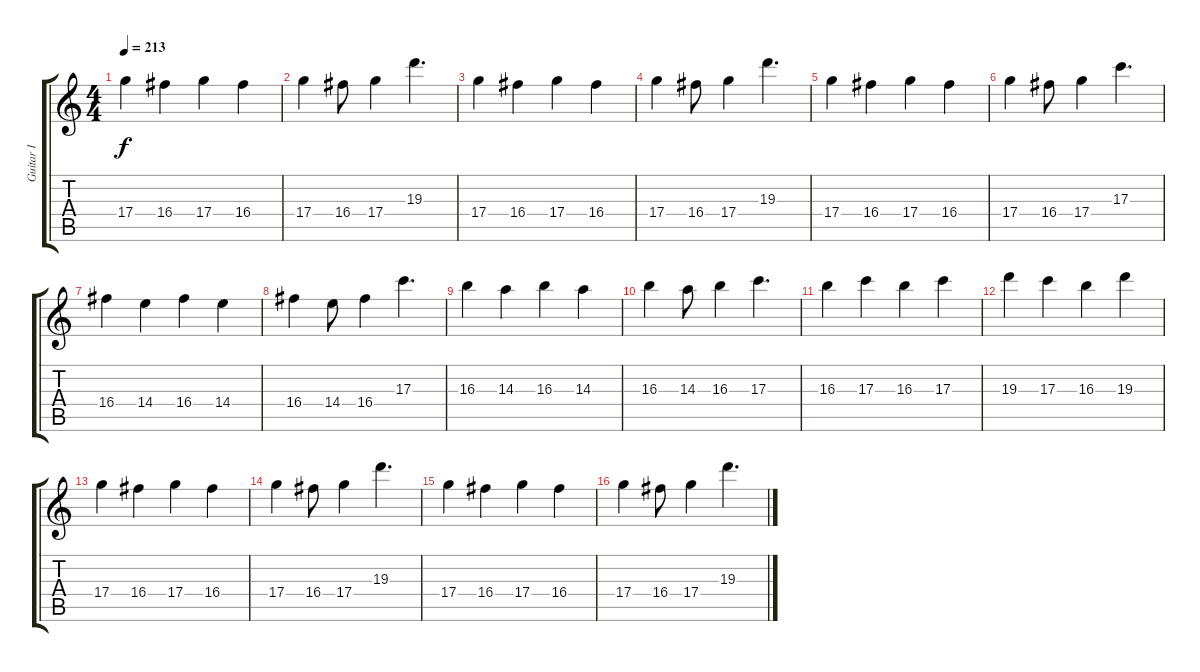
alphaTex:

\track ("Guitar I" "Guitar I") {instrument overdrivenguitar}
\staff {score tabs}
\tuning (E4 B3 G3 D3 A2 E2) {hide}
\ts (4 4)
\tempo 213
\clef g2
\ks c
17.4.4{dy f} 16.4.4 17.4.4 16.4.4 |
17.4.4 16.4.8 17.4.4 19.3.4{d} |
17.4.4 16.4.4 17.4.4 16.4.4 |
17.4.4 16.4.8 17.4.4 19.3.4{d} |
17.4.4 16.4.4 17.4.4 16.4.4 |
17.4.4 16.4.8 17.4.4 17.3.4{d} |
16.4.4 14.4.4 16.4.4 14.4.4 |
16.4.4 14.4.8 16.4.4 17.3.4{d} |
16.3.4 14.3.4 16.3.4 14.3.4 |
16.3.4 14.3.8 16.3.4 17.3.4{d} |
16.3.4 17.3.4 16.3.4 17.3.4 |
19.3.4 17.3.4 16.3.4 19.3.4 |
17.4.4 16.4.4 17.4.4 16.4.4 |
17.4.4 16.4.8 17.4.4 19.3.4{d} |
17.4.4 16.4.4 17.4.4 16.4.4 |
17.4.4 16.4.8 17.4.4 19.3.4{d}
